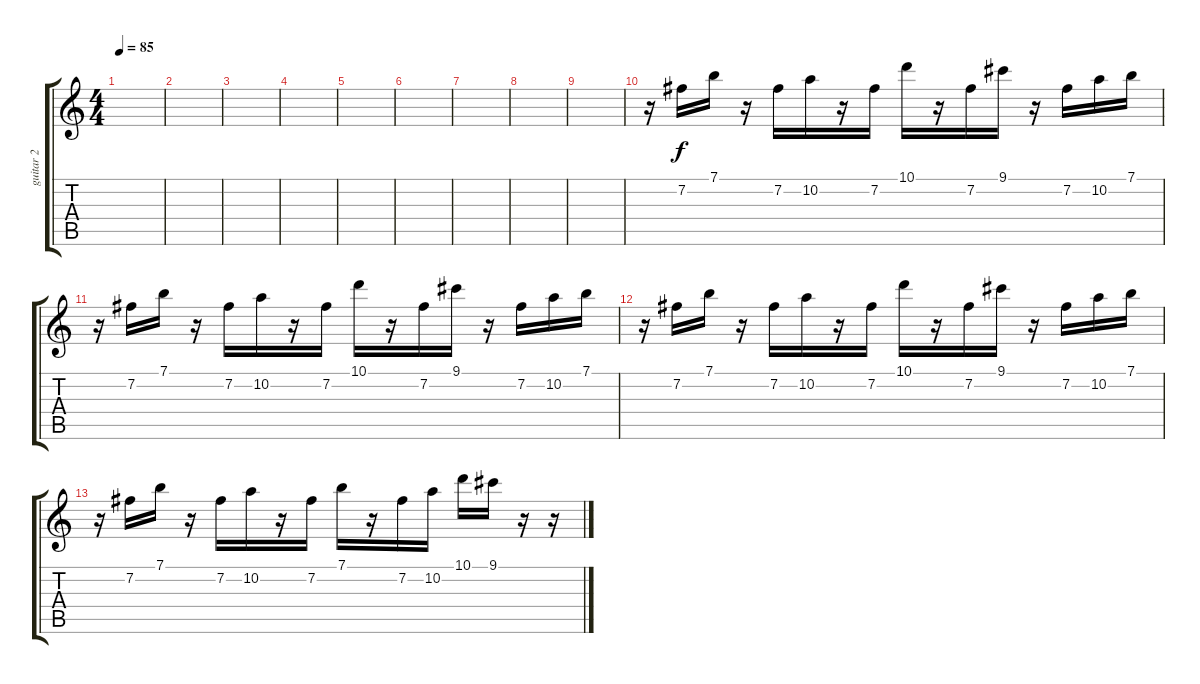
\track ("guitar 2" "guitar 2") {instrument overdrivenguitar}
\staff {score tabs}
\tuning (E4 B3 G3 D3 A2 E2) {hide}
\ts (4 4)
\tempo 85
\clef g2
\ks c
|
|
|
|
|
|
|
|
|
r.16 7.2.16 7.1.16 r.16 7.2.16 10.2.16 r.16 7.2.16 10.1.16 r.16 7.2.16 9.1.16 r.16 7.2.16 10.2.16 7.1.16 |
r.16 7.2.16 7.1.16 r.16 7.2.16 10.2.16 r.16 7.2.16 10.1.16 r.16 7.2.16 9.1.16 r.16 7.2.16 10.2.16 7.1.16 |
r.16 7.2.16 7.1.16 r.16 7.2.16 10.2.16 r.16 7.2.16 10.1.16 r.16 7.2.16 9.1.16 r.16 7.2.16 10.2.16 7.1.16 |
r.16 7.2.16 7.1.16 r.16 7.2.16 10.2.16 r.16 7.2.16 7.1.16 r.16 7.2.16 10.2.16 10.1.16 9.1.16 r.16 r.16
